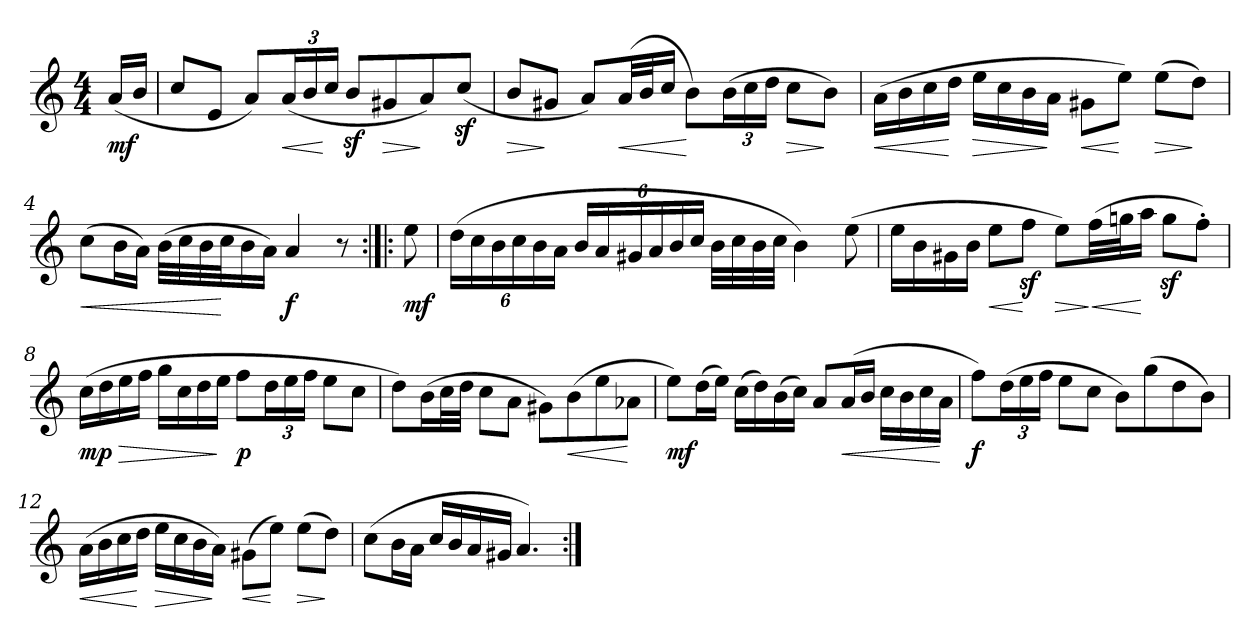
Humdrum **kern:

**kern	**dynam
*part1	*part1
*staff1	*staff1
*clefG2	*
*k[]	*
*C:	*
*M4/4	*
=	=
!	!LO:DY:b
(<16a/LL	mf
16b/JJ	.
=1	=1
8cc/L	.
8e/J	.
8a/L)	.
!	!LO:HP:b
(<24a/L	<
24b/	.
24cc/JJ	[
8bz</L	.
!	!LO:HP:b
8g#X/	>
8a/)	]
(<8ccz</J	.
=2	=2
!	!LO:HP:b
8b/L	>
8g#X/J	]
8a/L)	.
!	!LO:HP:b
(>32a/LL	<
32b/J	.
16cc/JJ	.
8b\L)	[
(>24b\L	.
24cc\	.
24dd\JJ	.
!	!LO:HP:b
8cc\L	>
8b\J)	]
=3	=3
!	!LO:HP:b
(>16a\LL	<
16b\	.
16cc\	.
16dd\JJ	[
!	!LO:HP:b
16ee\LL	>
16cc\	.
16b\	.
16a\JJ	]
!	!LO:HP:b
8g#X\L	<
8ee\J)	[
!	!LO:HP:b
(>8ee\L	>
8dd\J)	]
!!LO:LB:g=z
=4	=4
!	!LO:HP:b
(>8cc\L	<
16b\L	.
16a\JJ)	.
(>32b\LLL	.
32cc\	.
32b\	.
32cc\J	[
16b\	.
16a\JJ)	.
!	!LO:DY:b
4a/	f
8r	.
=5:|!|:	=5:|!|:
!	!LO:DY:b
8ee\	mf
=6	=6
(>24dd\LL	.
24cc\	.
24b\	.
24cc\	.
24b\	.
24a\JJ	.
24b/LL	.
24a/	.
24g#X/	.
24a/	.
24b/	.
24cc/JJ	.
32b\LLL	.
32cc\	.
32b\	.
32cc\JJJ	.
4b\)	.
(>8ee\	.
!!LO:LB:g=z
=7	=7
16ee\LL	.
16b\	.
16g#X\	.
16b\JJ	.
!	!LO:HP:b
8ee\L	<
8ffz<\J	[
!	!LO:HP:b
8ee\L)	>
!	!LO:HP:n=1:b
(>32ff\LL	] <
32ggn\J	.
16aa\JJ	[
8ggz<\L	.
8ff'>\J)	.
=8	=8
!	!LO:DY:b
(>16cc\LL	mp
16dd\	.
!	!LO:HP:b
16ee\	>
16ff\JJ	.
16gg\LL	.
16cc\	.
16dd\	.
16ee\JJ	]
!	!LO:DY:b
8ff\L	p
24dd\L	.
24ee\	.
24ff\JJ	.
8ee\L	.
8cc\J	.
=9	=9
8dd\L)	.
(>16b\L	.
32cc\L	.
32dd\JJJ	.
8cc\L	.
8a\J	.
8g#X\L)	.
!	!LO:HP:b
(>8b\	<
8ee\	.
8a-Xi\J	[
!!LO:LB:g=z
=10	=10
!	!LO:DY:b
8ee\L)	mf
(>16dd\L	.
16ee\JJ)	.
(>16cc\LL	.
16dd\)	.
(>16b\	.
16cc\JJ)	.
8a/L	.
!	!LO:HP:b
(>16a/L	<
16b/JJ	.
16cc\LL	.
16b\	.
16cc\	.
16a\JJ	[
=11	=11
!	!LO:DY:b
8ff\L)	f
(>24dd\L	.
24ee\	.
24ff\JJ	.
8ee\L	.
8cc\J	.
8b\L)	.
(>8gg\	.
8dd\	.
8b\J)	.
=12	=12
!	!LO:HP:b
(>16a\LL	<
16b\	.
16cc\	.
16dd\JJ	[
!	!LO:HP:b
16ee\LL	>
16cc\	.
16b\	.
16a\JJ)	]
!	!LO:HP:b
(>8g#X\L	<
8ee\J)	[
!	!LO:HP:b
(>8ee\L	>
8dd\J)	]
!!LO:LB:g=z
=13	=13
(>8cc\L	.
16b\L	.
16a\JJ	.
16cc/LL	.
16b/	.
16a/	.
16g#X/JJ	.
4.a/)	.
=:|!	=:|!
*-	*-
